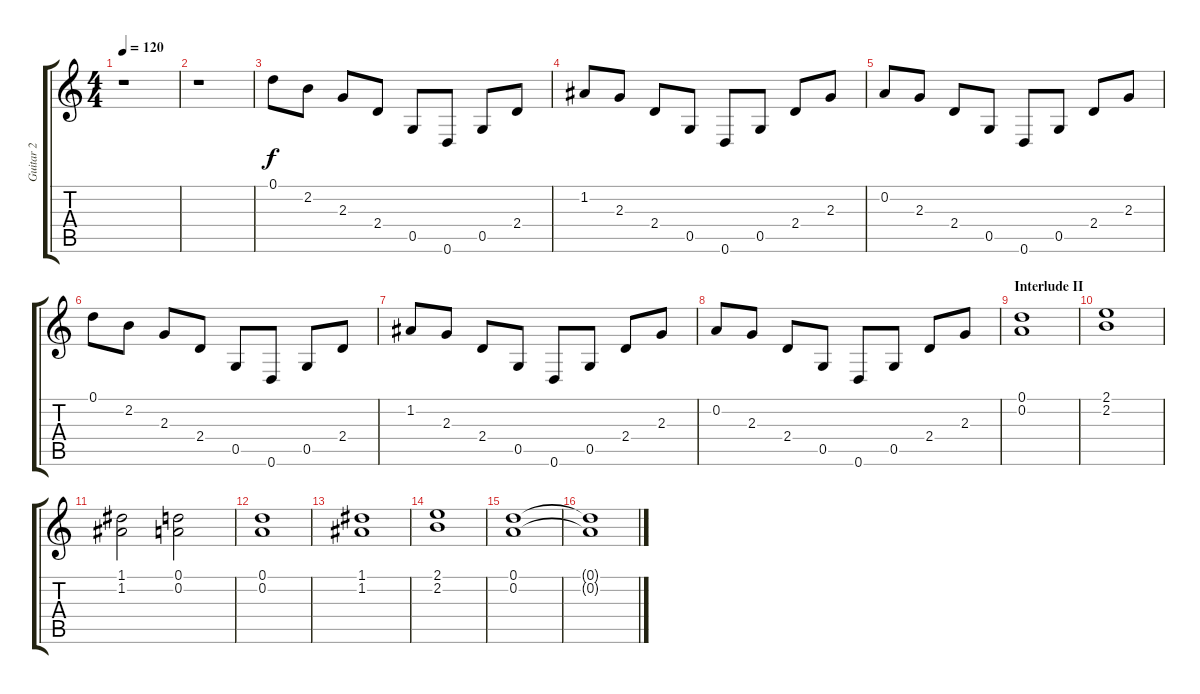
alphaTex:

\track ("Guitar 2" "Guitar 2") {instrument distortionguitar}
\staff {score tabs}
\tuning (D4 A3 F3 C3 G2 D2) {hide}
\ts (4 4)
\tempo 120
\clef g2
\ks c
r.1{dy f} |
r.1 |
0.1.8{volume 16 instrument distortionguitar} 2.2.8 2.3.8 2.4.8 0.5.8 0.6.8 0.5.8 2.4.8 |
1.2.8 2.3.8 2.4.8 0.5.8 0.6.8 0.5.8 2.4.8 2.3.8 |
0.2.8 2.3.8 2.4.8 0.5.8 0.6.8 0.5.8 2.4.8 2.3.8 |
0.1.8 2.2.8 2.3.8 2.4.8 0.5.8 0.6.8 0.5.8 2.4.8 |
1.2.8 2.3.8 2.4.8 0.5.8 0.6.8 0.5.8 2.4.8 2.3.8 |
0.2.8 2.3.8 2.4.8 0.5.8 0.6.8 0.5.8 2.4.8 2.3.8 |
\section ("" "Interlude II")
(0.1 0.2).1 |
(2.1 2.2).1 |
(1.1 1.2).2 (0.1 0.2).2 |
(0.1 0.2).1 |
(1.1 1.2).1 |
(2.1 2.2).1 |
(0.1 0.2).1 |
(0.1{t} 0.2{t}).1
